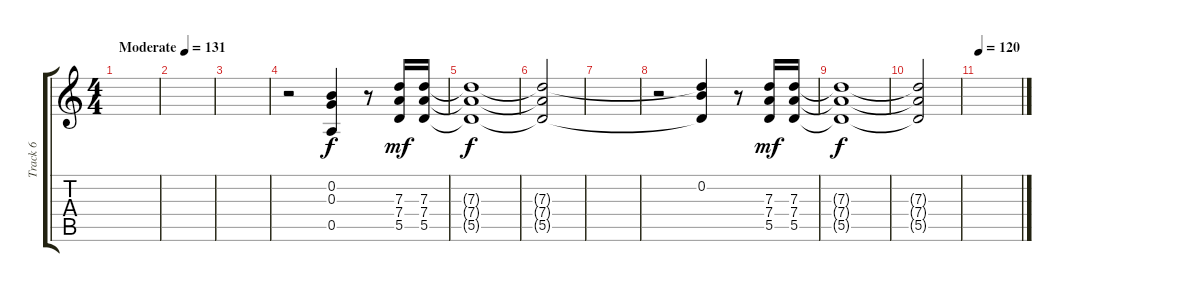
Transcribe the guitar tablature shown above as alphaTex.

\track ("Track 6" "Track 6") {instrument distortionguitar}
\staff {score tabs}
\tuning (E4 B3 G3 D3 A2 E2) {hide}
\ts (4 4)
\tempo (131 "Moderate")
\clef g2
\ks c
|
|
|
r.2 (0.2 0.3 0.5).4 r.8 (7.3 7.4 5.5).16{dy mf} (7.3 7.4 5.5).16 |
(7.3{t} 7.4{t} 5.5{t}).1{dy f} |
(7.3{t} 7.4{t} 5.5{t}).2 |
|
r.2 (0.2 7.3{t} 5.5{t}).4 r.8 (7.3 7.4 5.5).16{dy mf} (7.3 7.4 5.5).16 |
(7.3{t} 7.4{t} 5.5{t}).1{dy f} |
(7.3{t} 7.4{t} 5.5{t}).2 |
\tempo 120
